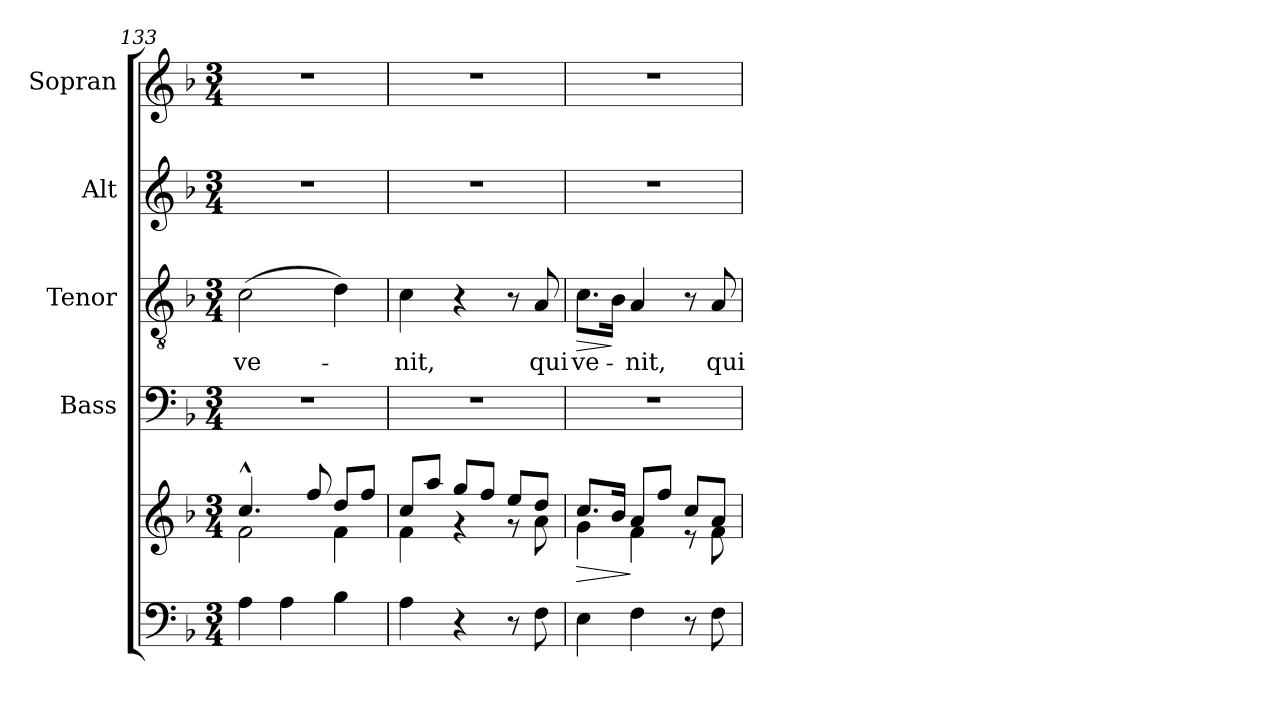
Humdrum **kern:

**kern	**kern	**dynam	**kern	**kern	**text	**dynam	**kern	**kern
*part5	*part5	*part5	*part4	*part3	*part3	*part3	*part2	*part1
*staff6	*staff5	*staff5/6	*staff4	*staff3	*staff3	*staff3	*staff2	*staff1
*	*	*	*I"Bass	*I"Tenor	*	*	*I"Alt	*I"Sopran
*	*	*	*I'B.	*I'T.	*	*	*I'A.	*I'S.
*clefF4	*clefG2	*	*clefF4	*clefGv2	*	*	*clefG2	*clefG2
*k[b-]	*k[b-]	*	*k[b-]	*k[b-]	*	*	*k[b-]	*k[b-]
*F:	*F:	*	*F:	*F:	*	*	*F:	*F:
*M3/4	*M3/4	*	*M3/4	*M3/4	*	*	*M3/4	*M3/4
=133	=133	=133	=133	=133	=133	=133	=133	=133
*	*^	*	*	*	*	*	*	*
!	!	!	!	!	!	!LO:LY:b	!	!	!
4A\	4.cc^^>/	2f\	.	2.r	(>2c\	ve-	.	2.r	2.r
4A\	.	.	.	.	.	.	.	.	.
.	8ff/	.	.	.	.	.	.	.	.
4B-\	8dd/L	4f\	.	.	4d\)	.	.	.	.
.	8ff/J	.	.	.	.	.	.	.	.
=134	=134	=134	=134	=134	=134	=134	=134	=134	=134
!	!	!	!	!	!	!LO:LY:b	!	!	!
4A\	8cc/L	4f\	.	2.r	4c\	-nit,	.	2.r	2.r
.	8aa/J	.	.	.	.	.	.	.	.
4r	8gg/L	4rg	.	.	4r	.	.	.	.
.	8ff/J	.	.	.	.	.	.	.	.
8r	8ee/L	8rg	.	.	8r	.	.	.	.
!	!	!	!	!	!	!LO:LY:b	!	!	!
8F\	8dd/J	8a\	.	.	8A/	qui	.	.	.
=135	=135	=135	=135	=135	=135	=135	=135	=135	=135
!	!	!	!LO:HP:b	!	!	!LO:LY:b	!LO:HP:b	!	!
4E\	8.cc/L	4g\	>	2.r	8.c\L	ve-	>	2.r	2.r
.	16b-/Jk	.	.	.	16B-\Jk	.	]	.	.
!	!	!	!	!	!	!LO:LY:b	!	!	!
4F\	8a/L	4f\	]	.	4A/	-nit,	.	.	.
.	8ff/J	.	.	.	.	.	.	.	.
8r	8cc/L	8re	.	.	8r	.	.	.	.
!	!	!	!	!	!	!LO:LY:b	!	!	!
8F\	8a/J	8f\	.	.	8A/	qui	.	.	.
*	*v	*v	*	*	*	*	*	*	*
=	=	=	=	=	=	=	=	=
*-	*-	*-	*-	*-	*-	*-	*-	*-
